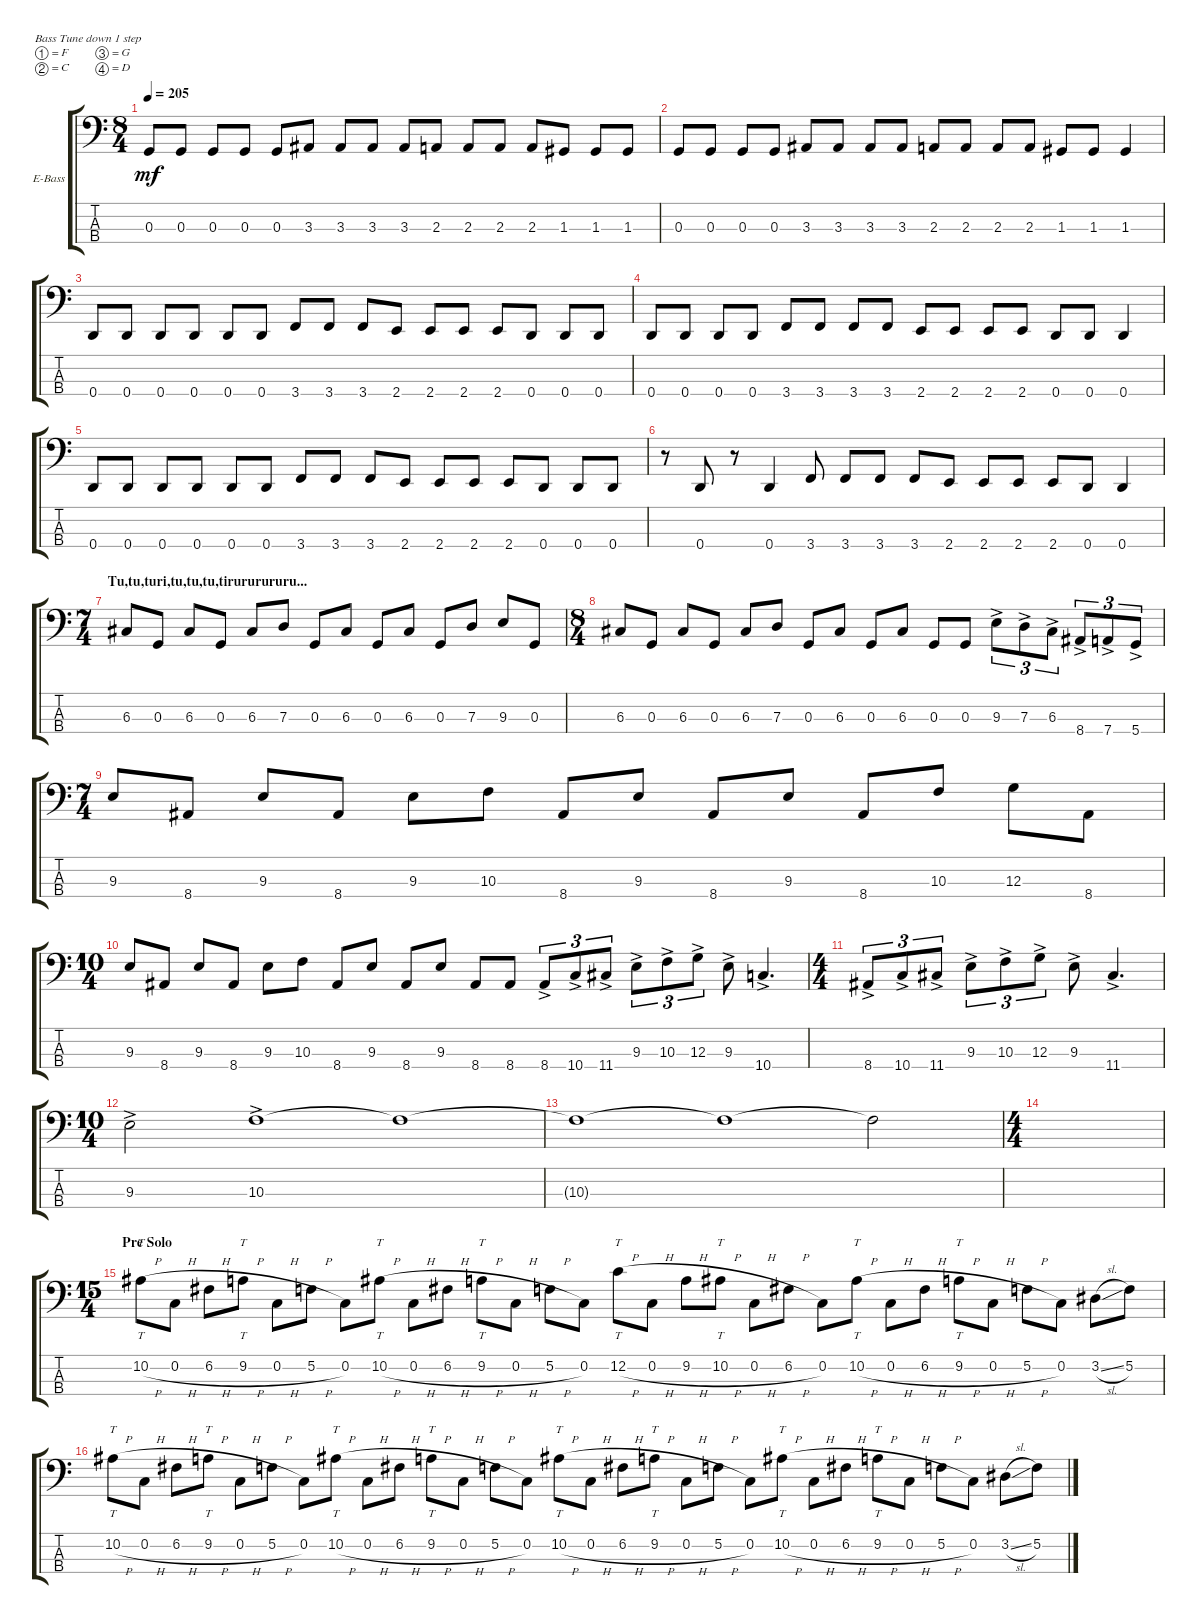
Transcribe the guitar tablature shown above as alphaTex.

\defaultSystemsLayout 4
\bracketExtendMode groupsimilarinstruments
\firstSystemTrackNameOrientation horizontal
\otherSystemsTrackNameOrientation horizontal
\track ("Benoit Claus" "E-Bass") {instrument electricbassfinger}
\staff {score tabs}
\tuning (F2 C2 G1 D1)
\ts (8 4)
\tempo 205
\clef f4
\ks c
0.3.8{dy mf} 0.3.8 0.3.8 0.3.8 0.3.8 3.3.8 3.3.8 3.3.8 3.3.8 2.3.8 2.3.8 2.3.8 2.3.8 1.3.8 1.3.8 1.3.8 |
0.3.8 0.3.8 0.3.8 0.3.8 3.3.8 3.3.8 3.3.8 3.3.8 2.3.8 2.3.8 2.3.8 2.3.8 1.3.8 1.3.8 1.3.4 |
0.4.8 0.4.8 0.4.8 0.4.8 0.4.8 0.4.8 3.4.8 3.4.8 3.4.8 2.4.8 2.4.8 2.4.8 2.4.8 0.4.8 0.4.8 0.4.8 |
0.4.8 0.4.8 0.4.8 0.4.8 3.4.8 3.4.8 3.4.8 3.4.8 2.4.8 2.4.8 2.4.8 2.4.8 0.4.8 0.4.8 0.4.4 |
0.4.8 0.4.8 0.4.8 0.4.8 0.4.8 0.4.8 3.4.8 3.4.8 3.4.8 2.4.8 2.4.8 2.4.8 2.4.8 0.4.8 0.4.8 0.4.8 |
r.8 0.4.8 r.8 0.4.4 3.4.8 3.4.8 3.4.8 3.4.8 2.4.8 2.4.8 2.4.8 2.4.8 0.4.8 0.4.4 |
\ts (7 4)
\section ("" "Tu,tu,turi,tu,tu,tu,tirururururu...")
6.3.8 0.3.8 6.3.8 0.3.8 6.3.8 7.3.8 0.3.8 6.3.8 0.3.8 6.3.8 0.3.8 7.3.8 9.3.8 0.3.8 |
\ts (8 4)
6.3.8 0.3.8 6.3.8 0.3.8 6.3.8 7.3.8 0.3.8 6.3.8 0.3.8 6.3.8 0.3.8 0.3.8 9.3{ac}.8{tu (3 2)} 7.3{ac}.8{tu (3 2)} 6.3{ac}.8{tu (3 2)} 8.4{ac}.8{tu (3 2)} 7.4{ac}.8{tu (3 2)} 5.4{ac}.8{tu (3 2)} |
\ts (7 4)
9.3.8 8.4.8 9.3.8 8.4.8 9.3.8 10.3.8 8.4.8 9.3.8 8.4.8 9.3.8 8.4.8 10.3.8 12.3.8 8.4.8 |
\ts (10 4)
9.3.8 8.4.8 9.3.8 8.4.8 9.3.8 10.3.8 8.4.8 9.3.8 8.4.8 9.3.8 8.4.8 8.4.8 8.4{ac}.8{tu (3 2)} 10.4{ac}.8{tu (3 2)} 11.4{ac}.8{tu (3 2)} 9.3{ac}.8{tu (3 2)} 10.3{ac}.8{tu (3 2)} 12.3{ac}.8{tu (3 2)} 9.3{ac}.8 10.4{ac}.4{d} |
\ts (4 4)
8.4{ac}.8{tu (3 2)} 10.4{ac}.8{tu (3 2)} 11.4{ac}.8{tu (3 2)} 9.3{ac}.8{tu (3 2)} 10.3{ac}.8{tu (3 2)} 12.3{ac}.8{tu (3 2)} 9.3{ac}.8 11.4{ac}.4{d} |
\ts (10 4)
9.3{ac}.2 10.3{ac}.1 10.3{t}.1 |
10.3{t}.1 10.3{t}.1 10.3{t}.2 |
\ts (4 4)
|
\ts (15 4)
\section ("" "Pre Solo")
10.2{h}.8{tt} 0.2{h}.8 6.2{h}.8 9.2{h}.8{tt} 0.2{h}.8 5.2{h}.8 0.2.8 10.2{h}.8{tt} 0.2{h}.8 6.2{h}.8 9.2{h}.8{tt} 0.2{h}.8 5.2{h}.8 0.2.8 12.2{h}.8{tt} 0.2{h}.8 9.2{h}.8 10.2{h}.8{tt} 0.2{h}.8 6.2{h}.8 0.2.8 10.2{h}.8{tt} 0.2{h}.8 6.2{h}.8 9.2{h}.8{tt} 0.2{h}.8 5.2{h}.8 0.2.8 3.2{sl}.8 5.2.8 |
10.2{h}.8{tt} 0.2{h}.8 6.2{h}.8 9.2{h}.8{tt} 0.2{h}.8 5.2{h}.8 0.2.8 10.2{h}.8{tt} 0.2{h}.8 6.2{h}.8 9.2{h}.8{tt} 0.2{h}.8 5.2{h}.8 0.2.8 10.2{h}.8{tt} 0.2{h}.8 6.2{h}.8 9.2{h}.8{tt} 0.2{h}.8 5.2{h}.8 0.2.8 10.2{h}.8{tt} 0.2{h}.8 6.2{h}.8 9.2{h}.8{tt} 0.2{h}.8 5.2{h}.8 0.2.8 3.2{sl}.8 5.2.8
